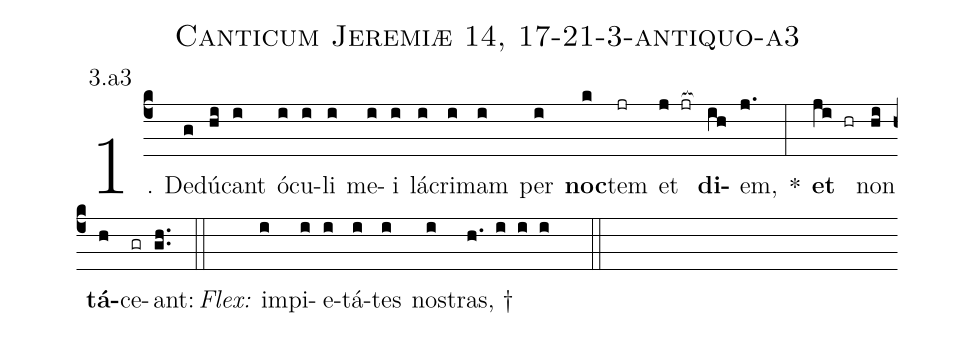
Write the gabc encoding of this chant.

name: Canticum Jeremiæ 14, 17-21-3-antiquo-a3;
annotation: 3.a3;
%%
(c4)1. De(g)dú(hi)cant(i) ó(i)cu(i)li(i) me(i)i(i) lá(i)cri(i)mam(i) per(i) <b>noc</b>(k)tem(jr) et(j jr[ocb:1{]) <b>di</b>(ih[ocb:0}])em,(j.) *(:) <b>et</b>(ji hr) non(hi) <b>tá</b>(h)ce(gr)ant:(gh..) (::)
<i>Flex:</i>()  im(i)pi(i)e(i)tá(i)tes(i) nos(i)tras, †(h. i i i  ::)
